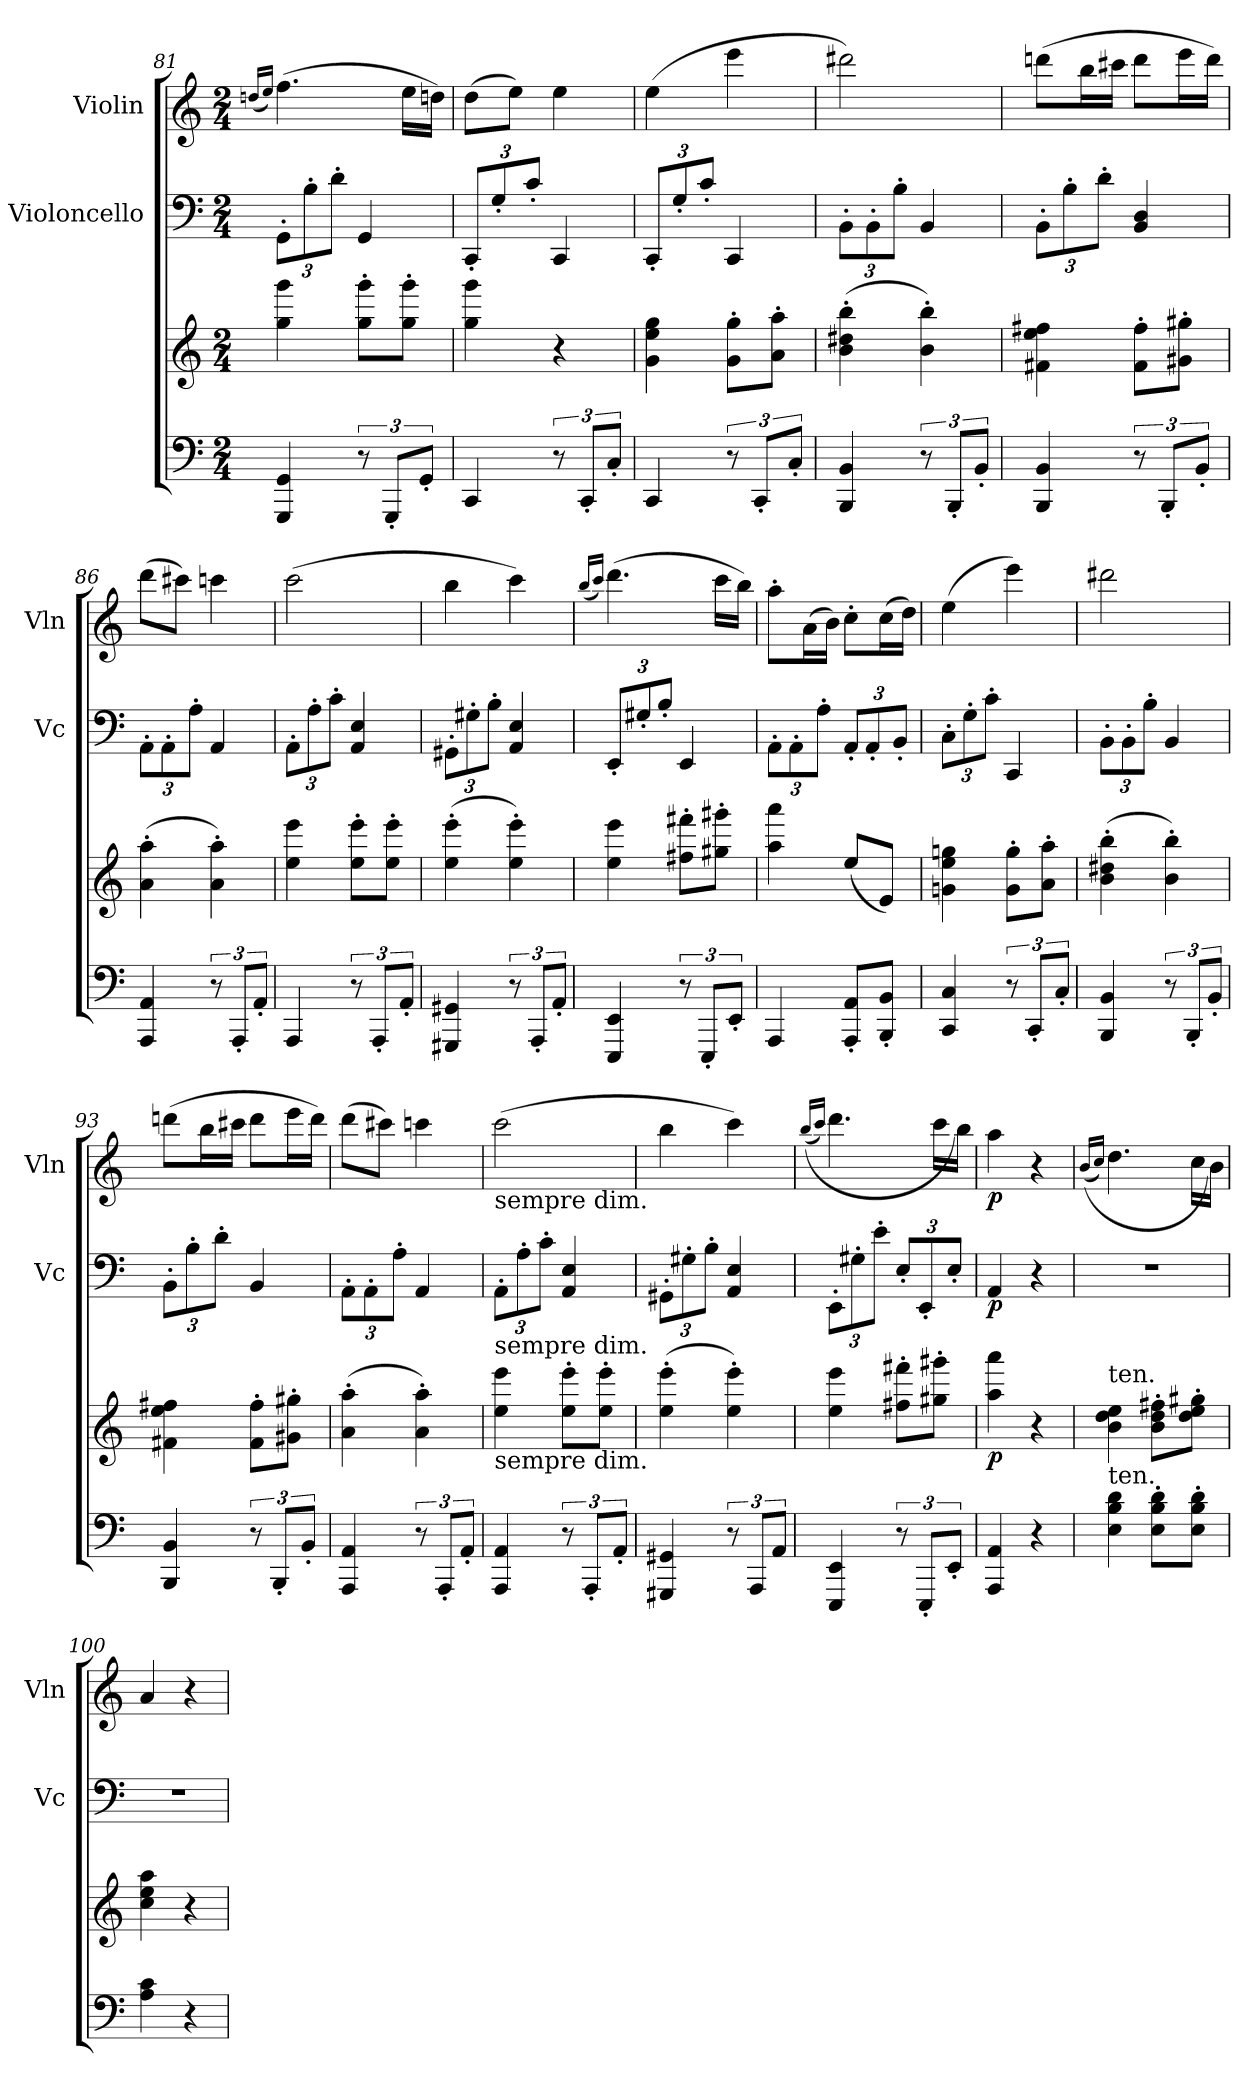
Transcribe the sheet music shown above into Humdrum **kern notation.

**kern	**kern	**dynam	**kern	**dynam	**kern	**dynam
*part3	*part3	*part3	*part2	*part2	*part1	*part1
*staff4	*staff3	*staff3/4	*staff2	*staff2	*staff1	*staff1
*	*	*	*I"Violoncello	*	*I"Violin	*
*	*	*	*I'Vc	*	*I'Vln	*
*clefF4	*clefG2	*	*clefF4	*	*clefG2	*
*k[]	*k[]	*	*k[]	*	*k[]	*
*M2/4	*M2/4	*	*M2/4	*	*M2/4	*
=81	=81	=81	=81	=81	=81	=81
.	.	.	.	.	(<16qqddn/LL	.
.	.	.	.	.	16qqee/JJ)	.
*	*	*	*Xbrackettup	*	*	*
4GGG/ 4GG/	4gg\ 4ggg\	.	12GG'\L	.	(>4.ff\	.
.	.	.	12B'\	.	.	.
.	.	.	12d'\J	.	.	.
12r	8gg'\ 8ggg'\L	.	4GG/	.	.	.
12GGG'/L	.	.	.	.	.	.
.	8gg'\ 8ggg'\J	.	.	.	16ee\LL	.
12GG'/J	.	.	.	.	.	.
.	.	.	.	.	16ddn\JJ)	.
=82	=82	=82	=82	=82	=82	=82
4CC/	4gg\ 4ggg\	.	12CC'/L	.	(>8dd\L	.
.	.	.	12G'/	.	.	.
.	.	.	.	.	8ee\J)	.
.	.	.	12c'/J	.	.	.
12r	4r	.	4CC/	.	4ee\	.
12CC'/L	.	.	.	.	.	.
12C'/J	.	.	.	.	.	.
=83	=83	=83	=83	=83	=83	=83
4CC/	4g\ 4ee\ 4gg\	.	12CC'/L	.	(>4ee\	.
.	.	.	12G'/	.	.	.
.	.	.	12c'/J	.	.	.
12r	8g'\ 8gg'\L	.	4CC/	.	4eee\	.
12CC'/L	.	.	.	.	.	.
.	8a'\ 8aa'\J	.	.	.	.	.
12C'/J	.	.	.	.	.	.
=84	=84	=84	=84	=84	=84	=84
4BBB/ 4BB/	(>4b'\ 4dd#X'\ 4bb'\	.	12BB'\L	.	2ddd#X\)	.
.	.	.	12BB'\	.	.	.
.	.	.	12B'\J	.	.	.
12r	4b'\ 4bb'\)	.	4BB/	.	.	.
12BBB'/L	.	.	.	.	.	.
12BB'/J	.	.	.	.	.	.
=85	=85	=85	=85	=85	=85	=85
4BBB/ 4BB/	4f#X\ 4ee\ 4ff#X\	.	12BB'\L	.	(>8dddn\L	.
.	.	.	12B'\	.	.	.
.	.	.	.	.	16bb\L	.
.	.	.	12d'\J	.	.	.
.	.	.	.	.	16ccc#X\JJ	.
12r	8f#'\ 8ff#'\L	.	4BB/ 4D/	.	8ddd\L	.
12BBB'/L	.	.	.	.	.	.
.	8g#X'\ 8gg#X'\J	.	.	.	16eee\L	.
12BB'/J	.	.	.	.	.	.
.	.	.	.	.	16ddd\JJ)	.
=86	=86	=86	=86	=86	=86	=86
4AAA/ 4AA/	(>4a'\ 4aa'\	.	12AA'\L	.	(>8ddd\L	.
.	.	.	12AA'\	.	.	.
.	.	.	.	.	8ccc#X\J)	.
.	.	.	12A'\J	.	.	.
12r	4a'\ 4aa'\)	.	4AA/	.	4cccn\	.
12AAA'/L	.	.	.	.	.	.
12AA'/J	.	.	.	.	.	.
=87	=87	=87	=87	=87	=87	=87
4AAA/	4ee\ 4eee\	.	12AA'\L	.	(>2ccc\	.
.	.	.	12A'\	.	.	.
.	.	.	12c'\J	.	.	.
12r	8ee'\ 8eee'\L	.	4AA/ 4E/	.	.	.
12AAA'/L	.	.	.	.	.	.
.	8ee'\ 8eee'\J	.	.	.	.	.
12AA'/J	.	.	.	.	.	.
=88	=88	=88	=88	=88	=88	=88
4GGG#X/ 4GG#X/	(>4ee'\ 4eee'\	.	12GG#X'\L	.	4bb\	.
.	.	.	12G#X'\	.	.	.
.	.	.	12B'\J	.	.	.
12r	4ee'\ 4eee'\)	.	4AA/ 4E/	.	4ccc\)	.
12AAA'/L	.	.	.	.	.	.
12AA'/J	.	.	.	.	.	.
=89	=89	=89	=89	=89	=89	=89
.	.	.	.	.	(<16qqbb/LL	.
.	.	.	.	.	16qqccc/JJ)	.
4EEE/ 4EE/	4ee\ 4eee\	.	12EE'/L	.	(>4.ddd\	.
.	.	.	12G#X'/	.	.	.
.	.	.	12B'/J	.	.	.
12r	8ff#X'\ 8fff#X'\L	.	4EE/	.	.	.
12EEE'/L	.	.	.	.	.	.
.	8gg#X'\ 8ggg#X'\J	.	.	.	16ccc\LL	.
12EE'/J	.	.	.	.	.	.
.	.	.	.	.	16bb\JJ)	.
=90	=90	=90	=90	=90	=90	=90
4AAA/	4aa\ 4aaa\	.	12AA'\L	.	8aa'\L	.
.	.	.	12AA'\	.	.	.
.	.	.	.	.	(>16a\L	.
.	.	.	12A'\J	.	.	.
.	.	.	.	.	16b\JJ)	.
8AAA'/ 8AA'/L	(<8ee/L	.	12AA'/L	.	8cc'\L	.
.	.	.	12AA'/	.	.	.
8BBB'/ 8BB'/J	8e/J)	.	.	.	(>16cc\L	.
.	.	.	12BB'/J	.	.	.
.	.	.	.	.	16dd\JJ)	.
=91	=91	=91	=91	=91	=91	=91
!	!	!LO:DY:b	!	!LO:DY:b	!	!LO:DY:b
4CC/ 4C/	4gn\ 4ee\ 4ggn\	dimin.	12C'\L	dimin.	(>4ee\	dimin.
.	.	.	12G'\	.	.	.
.	.	.	12c'\J	.	.	.
12r	8g'\ 8gg'\L	.	4CC/	.	4eee\)	.
12CC'/L	.	.	.	.	.	.
.	8a'\ 8aa'\J	.	.	.	.	.
12C'/J	.	.	.	.	.	.
=92	=92	=92	=92	=92	=92	=92
4BBB/ 4BB/	(>4b'\ 4dd#X'\ 4bb'\	.	12BB'\L	.	2ddd#X\	.
.	.	.	12BB'\	.	.	.
.	.	.	12B'\J	.	.	.
12r	4b'\ 4bb'\)	.	4BB/	.	.	.
12BBB'/L	.	.	.	.	.	.
12BB'/J	.	.	.	.	.	.
=93	=93	=93	=93	=93	=93	=93
4BBB/ 4BB/	4f#X\ 4ee\ 4ff#X\	.	12BB'\L	.	(>8dddn\L	.
.	.	.	12B'\	.	.	.
.	.	.	.	.	16bb\L	.
.	.	.	12d'\J	.	.	.
.	.	.	.	.	16ccc#X\JJ	.
12r	8f#'\ 8ff#'\L	.	4BB/	.	8ddd\L	.
12BBB'/L	.	.	.	.	.	.
.	8g#X'\ 8gg#X'\J	.	.	.	16eee\L	.
12BB'/J	.	.	.	.	.	.
.	.	.	.	.	16ddd\JJ)	.
=94	=94	=94	=94	=94	=94	=94
4AAA/ 4AA/	(>4a'\ 4aa'\	.	12AA'\L	.	(>8ddd\L	.
.	.	.	12AA'\	.	.	.
.	.	.	.	.	8ccc#X\J)	.
.	.	.	12A'\J	.	.	.
12r	4a'\ 4aa'\)	.	4AA/	.	4cccn\	.
12AAA'/L	.	.	.	.	.	.
12AA'/J	.	.	.	.	.	.
=95	=95	=95	=95	=95	=95	=95
!	!	!	!	!	!LO:TX:b:t=sempre dim.	!
!	!	!	!LO:TX:b:t=sempre dim.	!	!	!
!	!LO:TX:b:t=sempre dim.	!	!	!	!	!
4AAA/ 4AA/	4ee\ 4eee\	.	12AA'\L	.	(>2ccc\	.
.	.	.	12A'\	.	.	.
.	.	.	12c'\J	.	.	.
12r	8ee'\ 8eee'\L	.	4AA/ 4E/	.	.	.
12AAA'/L	.	.	.	.	.	.
.	8ee'\ 8eee'\J	.	.	.	.	.
12AA'/J	.	.	.	.	.	.
=96	=96	=96	=96	=96	=96	=96
4GGG#X/ 4GG#X/	(>4ee'\ 4eee'\	.	12GG#X'\L	.	4bb\	.
.	.	.	12G#X'\	.	.	.
.	.	.	12B'\J	.	.	.
12r	4ee'\ 4eee'\)	.	4AA/ 4E/	.	4ccc\)	.
12AAA/L	.	.	.	.	.	.
12AA/J	.	.	.	.	.	.
=97	=97	=97	=97	=97	=97	=97
.	.	.	.	.	(<(>16qqbb/LL	.
.	.	.	.	.	16qqccc/JJ)	.
4EEE/ 4EE/	4ee\ 4eee\	.	12EE'\L	.	4.ddd\	.
.	.	.	12G#X'\	.	.	.
.	.	.	12e'\J	.	.	.
12r	8ff#X'\ 8fff#X'\L	.	12E'/L	.	.	.
12EEE'/L	.	.	12EE'/	.	.	.
.	8gg#X'\ 8ggg#X'\J	.	.	.	16ccc\LL	.
12EE'/J	.	.	12E'/J	.	.	.
.	.	.	.	.	16bb\JJ)	.
=98	=98	=98	=98	=98	=98	=98
!	!	!LO:DY:b	!	!LO:DY:b	!	!LO:DY:b
4AAA/ 4AA/	4aa\ 4aaa\	p	4AA/	p	4aa\	p
4r	4r	.	4r	.	4r	.
=99	=99	=99	=99	=99	=99	=99
.	.	.	.	.	(<(>16qqb/LL	.
.	.	.	.	.	16qqcc/JJ)	.
!	!LO:TX:a:t=ten.	!	!	!	!	!
!LO:TX:a:t=ten.	!	!	!	!	!	!
4E\ 4B\ 4d\	4b\ 4dd\ 4ee\	.	2r	.	4.dd\	.
8E'\ 8B'\ 8d'\L	8b'\ 8dd'\ 8ff#X'\L	.	.	.	.	.
8E'\ 8B'\ 8d'\J	8dd'\ 8ee'\ 8gg#X'\J	.	.	.	16cc\LL	.
.	.	.	.	.	16b\JJ)	.
=100	=100	=100	=100	=100	=100	=100
4A\ 4c\	4cc\ 4ee\ 4aa\	.	2r	.	4a/	.
4r	4r	.	.	.	4r	.
=	=	=	=	=	=	=
*-	*-	*-	*-	*-	*-	*-
